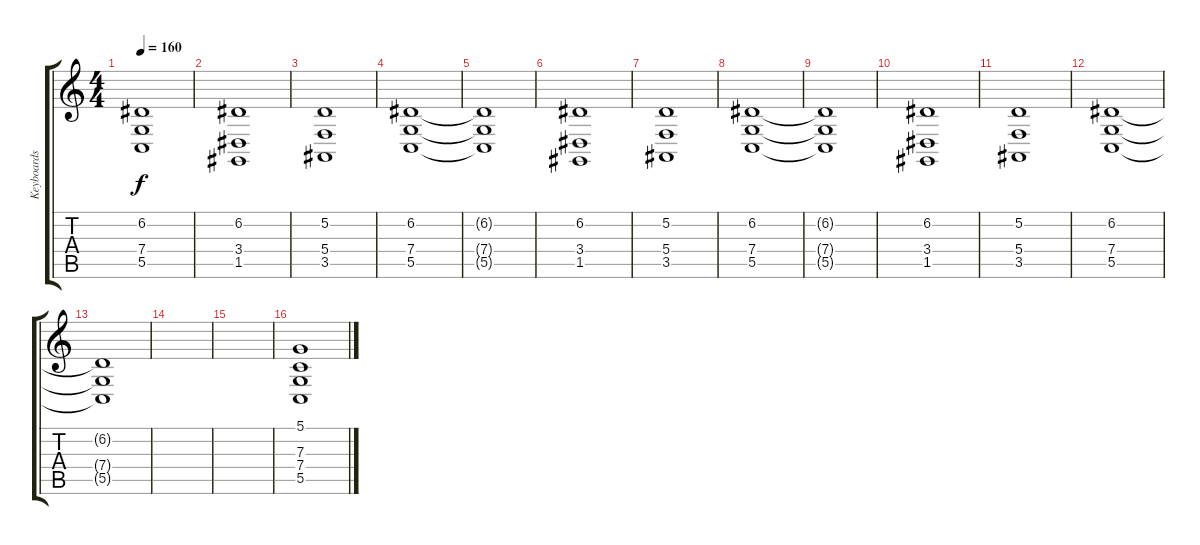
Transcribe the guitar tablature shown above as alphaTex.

\track ("Keyboards" "Keyboards") {instrument stringensemble1}
\staff {score tabs}
\tuning (D4 A3 F3 C3 G2 C2) {hide}
\ts (4 4)
\tempo 160
\clef g2
\ks c
(6.2{t} 7.4{t} 5.5{t}).1{dy f} |
(6.2 3.4 1.5).1 |
(5.2 5.4 3.5).1 |
(6.2 7.4 5.5).1 |
(6.2{t} 7.4{t} 5.5{t}).1 |
(6.2 3.4 1.5).1 |
(5.2 5.4 3.5).1 |
(6.2 7.4 5.5).1 |
(6.2{t} 7.4{t} 5.5{t}).1 |
(6.2 3.4 1.5).1 |
(5.2 5.4 3.5).1 |
(6.2 7.4 5.5).1 |
(6.2{t} 7.4{t} 5.5{t}).1 |
|
|
(5.1 7.3 7.4 5.5).1
